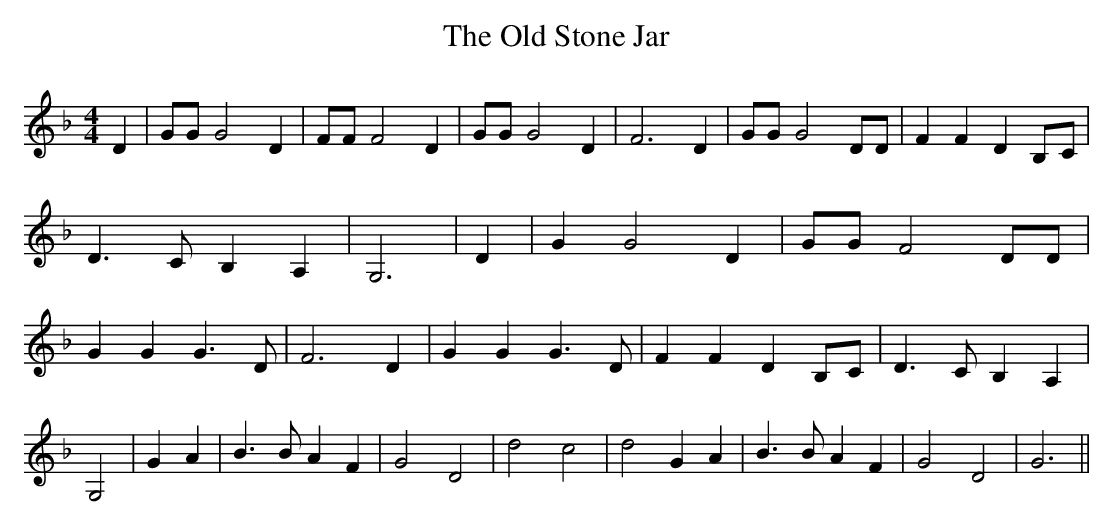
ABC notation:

X:1
T:The Old Stone Jar
M:4/4
L:1/4
K:F
 D| G/2G/2 G2 D| F/2F/2 F2 D| G/2G/2 G2 D| F3 D| G/2G/2 G2 D/2D/2|\
 F F DB,/2-C/2| D3/2 C/2 B, A,| G,3| D| G G2 D| G/2G/2 F2 D/2D/2| G G G3/2 D/2|\
 F3 D| G G G3/2 D/2| F F D B,/2C/2| D3/2 C/2 B, A,| G,2| G A| B3/2 B/2 A F|\
 G2 D2| d2 c2| d2 G A| B3/2 B/2 A F| G2 D2| G3||
